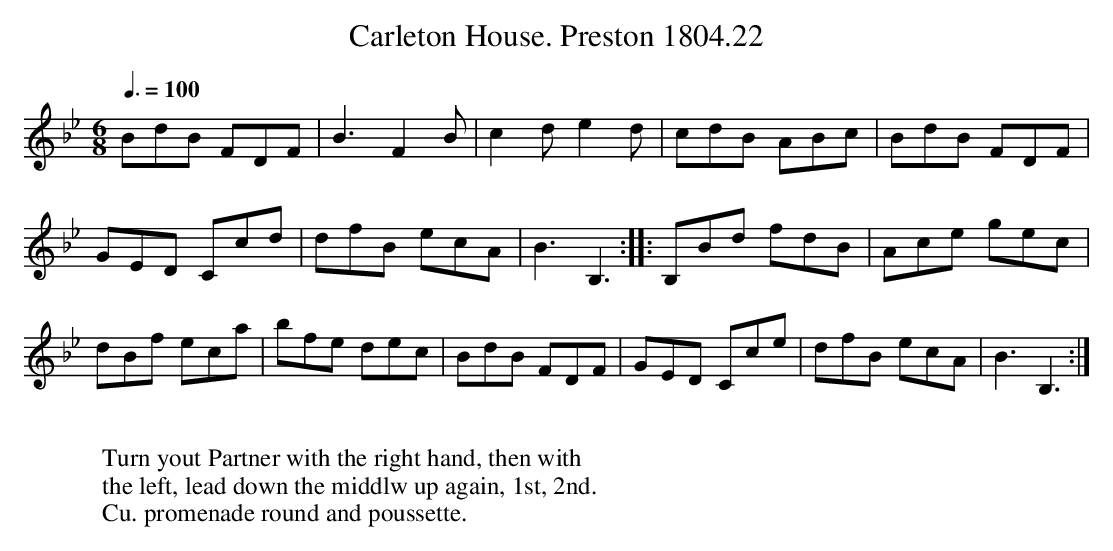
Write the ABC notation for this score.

X:1
T:Carleton House. Preston 1804.22
M:6/8
L:1/8
Q:3/8=100
K:Bb
BdB FDF|B3 F2B|c2d e2d|cdB ABc|BdB FDF|
GED Ccd|dfB ecA|B3B,3::B,Bd fdB|Ace gec|
dBf eca|bfe dec|BdB FDF|GED Cce|dfB ecA|B3B,3:|
W:
W:Turn yout Partner with the right hand, then with
W:the left, lead down the middlw up again, 1st, 2nd.
W:Cu. promenade round and poussette.
